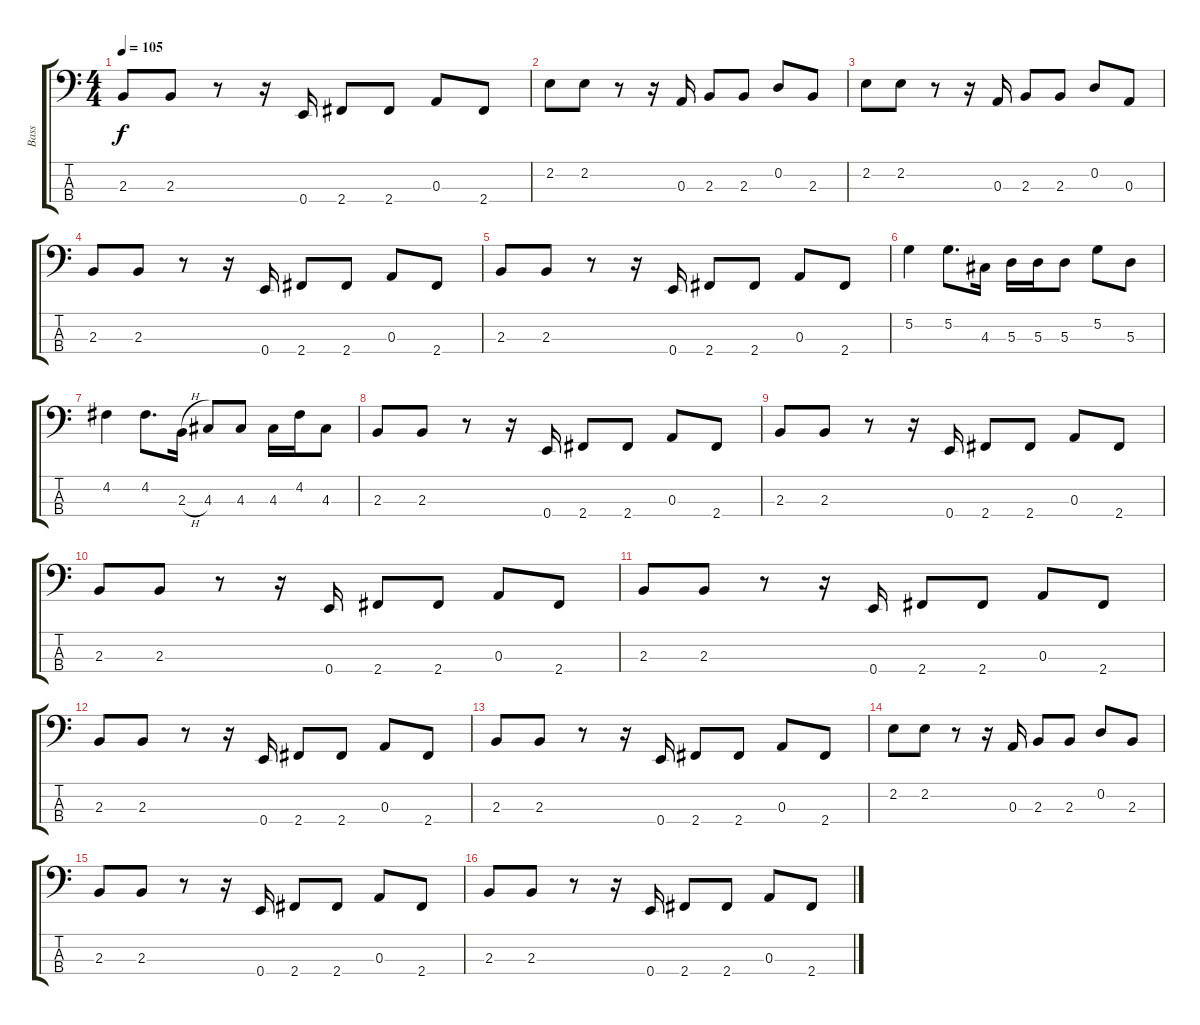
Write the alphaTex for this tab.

\track ("Bass" "Bass") {instrument electricbassfinger}
\staff {score tabs}
\tuning (G2 D2 A1 E1) {hide}
\ts (4 4)
\tempo 105
\clef f4
\ks c
2.3.8{dy f} 2.3.8 r.8 r.16 0.4.16 2.4.8 2.4.8 0.3.8 2.4.8 |
2.2.8 2.2.8 r.8 r.16 0.3.16 2.3.8 2.3.8 0.2.8 2.3.8 |
2.2.8 2.2.8 r.8 r.16 0.3.16 2.3.8 2.3.8 0.2.8 0.3.8 |
2.3.8 2.3.8 r.8 r.16 0.4.16 2.4.8 2.4.8 0.3.8 2.4.8 |
2.3.8 2.3.8 r.8 r.16 0.4.16 2.4.8 2.4.8 0.3.8 2.4.8 |
5.2.4 5.2.8{d} 4.3.16 5.3.16 5.3.16 5.3.8 5.2.8 5.3.8 |
4.2.4 4.2.8{d} 2.3{h}.16 4.3.8 4.3.8 4.3.16 4.2.16 4.3.8 |
2.3.8 2.3.8 r.8 r.16 0.4.16 2.4.8 2.4.8 0.3.8 2.4.8 |
2.3.8 2.3.8 r.8 r.16 0.4.16 2.4.8 2.4.8 0.3.8 2.4.8 |
2.3.8 2.3.8 r.8 r.16 0.4.16 2.4.8 2.4.8 0.3.8 2.4.8 |
2.3.8 2.3.8 r.8 r.16 0.4.16 2.4.8 2.4.8 0.3.8 2.4.8 |
2.3.8 2.3.8 r.8 r.16 0.4.16 2.4.8 2.4.8 0.3.8 2.4.8 |
2.3.8 2.3.8 r.8 r.16 0.4.16 2.4.8 2.4.8 0.3.8 2.4.8 |
2.2.8 2.2.8 r.8 r.16 0.3.16 2.3.8 2.3.8 0.2.8 2.3.8 |
2.3.8 2.3.8 r.8 r.16 0.4.16 2.4.8 2.4.8 0.3.8 2.4.8 |
2.3.8 2.3.8 r.8 r.16 0.4.16 2.4.8 2.4.8 0.3.8 2.4.8
